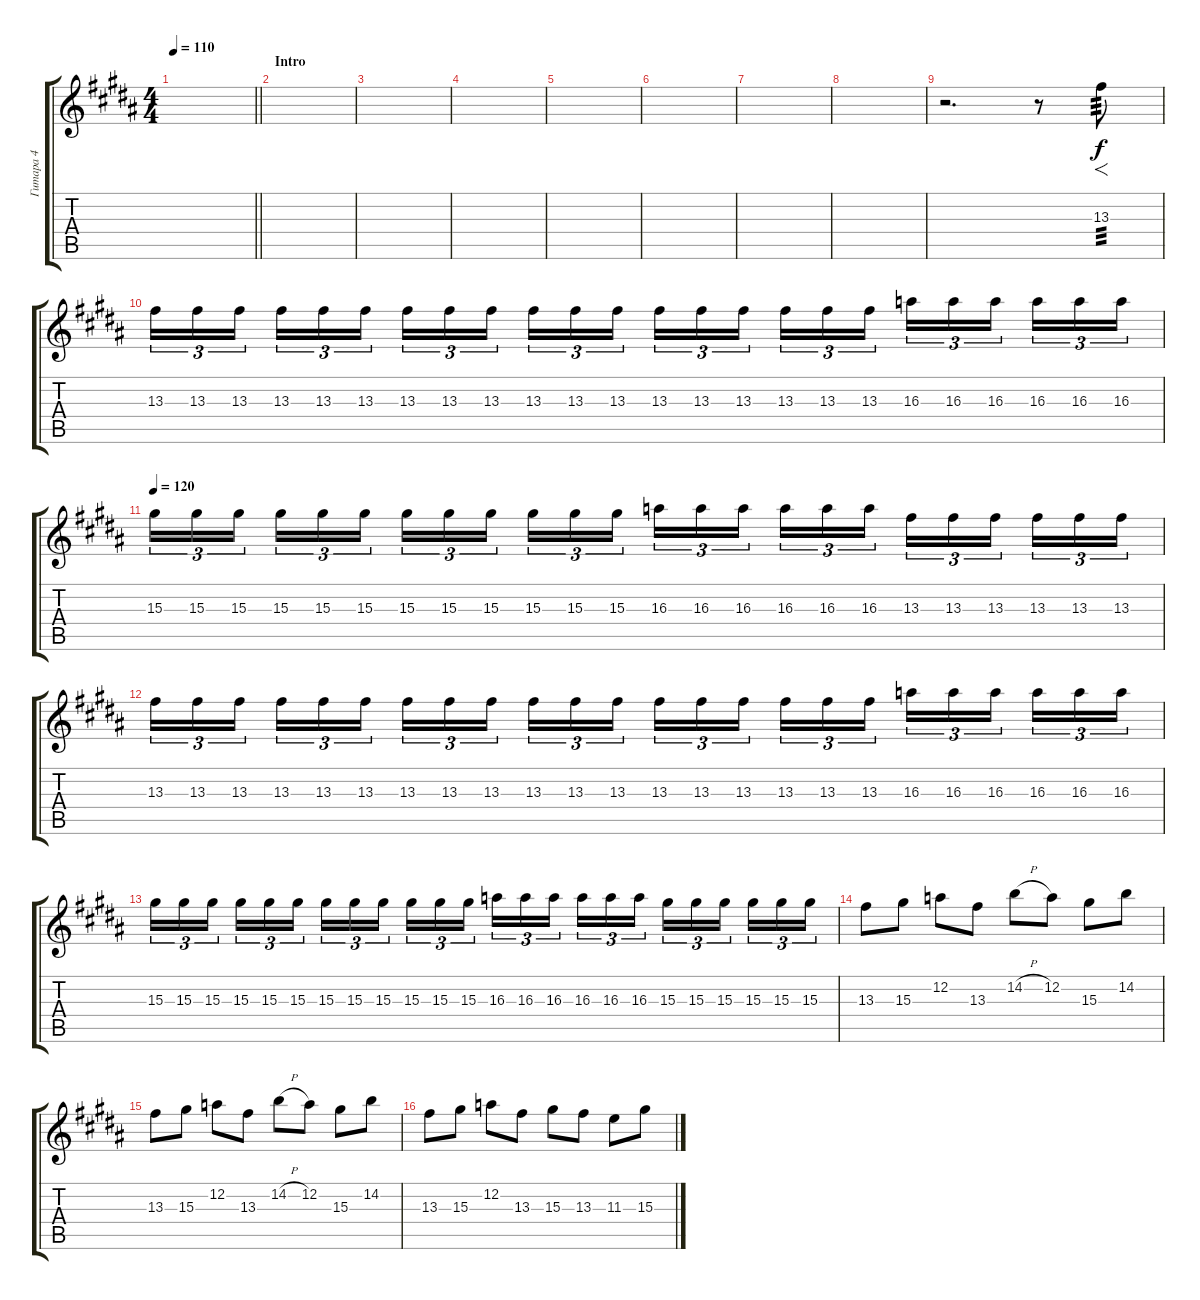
\track ("Гитара 4" "Гитара 4") {instrument acousticguitarsteel}
\staff {score tabs}
\tuning (D4 A3 F3 C3 G2 D2) {hide}
\ts (4 4)
\tempo 110
\clef g2
\barLineRight lightlight
\ks g#minor
|
\section ("" "Intro")
|
|
|
|
|
|
|
r.2{d} r.8 13.3.8{f tp 3} |
13.3.16{tu (3 2)} 13.3.16{tu (3 2)} 13.3.16{tu (3 2) beam splitsecondary} 13.3.16{tu (3 2)} 13.3.16{tu (3 2)} 13.3.16{tu (3 2)} 13.3.16{tu (3 2)} 13.3.16{tu (3 2)} 13.3.16{tu (3 2) beam splitsecondary} 13.3.16{tu (3 2)} 13.3.16{tu (3 2)} 13.3.16{tu (3 2)} 13.3.16{tu (3 2)} 13.3.16{tu (3 2)} 13.3.16{tu (3 2) beam splitsecondary} 13.3.16{tu (3 2)} 13.3.16{tu (3 2)} 13.3.16{tu (3 2)} 16.3.16{tu (3 2)} 16.3.16{tu (3 2)} 16.3.16{tu (3 2) beam splitsecondary} 16.3.16{tu (3 2)} 16.3.16{tu (3 2)} 16.3.16{tu (3 2)} |
\tempo 120
15.3.16{tu (3 2)} 15.3.16{tu (3 2)} 15.3.16{tu (3 2) beam splitsecondary} 15.3.16{tu (3 2)} 15.3.16{tu (3 2)} 15.3.16{tu (3 2)} 15.3.16{tu (3 2)} 15.3.16{tu (3 2)} 15.3.16{tu (3 2) beam splitsecondary} 15.3.16{tu (3 2)} 15.3.16{tu (3 2)} 15.3.16{tu (3 2)} 16.3.16{tu (3 2)} 16.3.16{tu (3 2)} 16.3.16{tu (3 2) beam splitsecondary} 16.3.16{tu (3 2)} 16.3.16{tu (3 2)} 16.3.16{tu (3 2)} 13.3.16{tu (3 2)} 13.3.16{tu (3 2)} 13.3.16{tu (3 2) beam splitsecondary} 13.3.16{tu (3 2)} 13.3.16{tu (3 2)} 13.3.16{tu (3 2)} |
13.3.16{tu (3 2)} 13.3.16{tu (3 2)} 13.3.16{tu (3 2) beam splitsecondary} 13.3.16{tu (3 2)} 13.3.16{tu (3 2)} 13.3.16{tu (3 2)} 13.3.16{tu (3 2)} 13.3.16{tu (3 2)} 13.3.16{tu (3 2) beam splitsecondary} 13.3.16{tu (3 2)} 13.3.16{tu (3 2)} 13.3.16{tu (3 2)} 13.3.16{tu (3 2)} 13.3.16{tu (3 2)} 13.3.16{tu (3 2) beam splitsecondary} 13.3.16{tu (3 2)} 13.3.16{tu (3 2)} 13.3.16{tu (3 2)} 16.3.16{tu (3 2)} 16.3.16{tu (3 2)} 16.3.16{tu (3 2) beam splitsecondary} 16.3.16{tu (3 2)} 16.3.16{tu (3 2)} 16.3.16{tu (3 2)} |
15.3.16{tu (3 2)} 15.3.16{tu (3 2)} 15.3.16{tu (3 2) beam splitsecondary} 15.3.16{tu (3 2)} 15.3.16{tu (3 2)} 15.3.16{tu (3 2)} 15.3.16{tu (3 2)} 15.3.16{tu (3 2)} 15.3.16{tu (3 2) beam splitsecondary} 15.3.16{tu (3 2)} 15.3.16{tu (3 2)} 15.3.16{tu (3 2)} 16.3.16{tu (3 2)} 16.3.16{tu (3 2)} 16.3.16{tu (3 2) beam splitsecondary} 16.3.16{tu (3 2)} 16.3.16{tu (3 2)} 16.3.16{tu (3 2)} 15.3.16{tu (3 2)} 15.3.16{tu (3 2)} 15.3.16{tu (3 2) beam splitsecondary} 15.3.16{tu (3 2)} 15.3.16{tu (3 2)} 15.3.16{tu (3 2)} |
13.3.8 15.3.8 12.2.8 13.3.8 14.2{h}.8 12.2.8 15.3.8 14.2.8 |
13.3.8 15.3.8 12.2.8 13.3.8 14.2{h}.8 12.2.8 15.3.8 14.2.8 |
13.3.8 15.3.8 12.2.8 13.3.8 15.3.8 13.3.8 11.3.8 15.3.8
